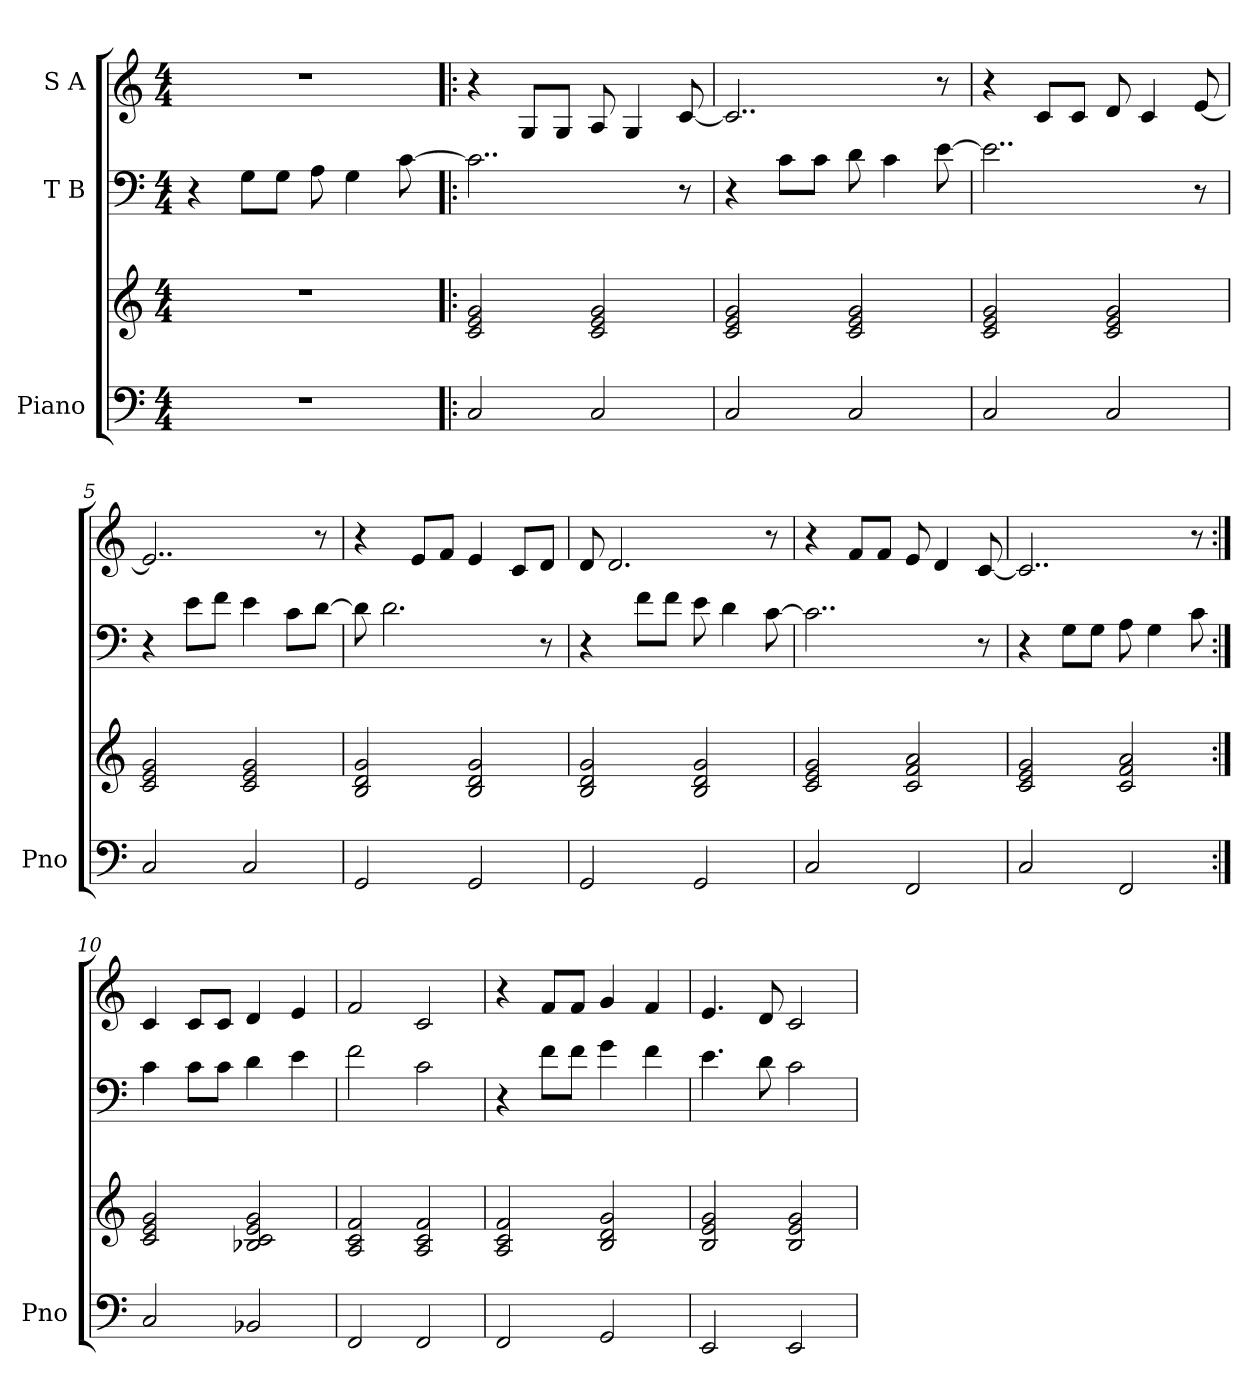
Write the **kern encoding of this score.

**kern	**kern	**kern	**kern
*part3	*part3	*part2	*part1
*staff4	*staff3	*staff2	*staff1
*I"Piano	*	*I"T B	*I"S A
*I'Pno	*	*	*
*clefF4	*clefG2	*clefF4	*clefG2
*k[]	*k[]	*k[]	*k[]
*M4/4	*M4/4	*M4/4	*M4/4
=1	=1	=1	=1
1r	1r	4r	1r
.	.	8G\L	.
.	.	8G\J	.
.	.	8A\	.
.	.	4G\	.
.	.	[8c\	.
=2!|:	=2!|:	=2!|:	=2!|:
2C/	2c/ 2e/ 2g/	2..c\]	4r
.	.	.	8G/L
.	.	.	8G/J
2C/	2c/ 2e/ 2g/	.	8A/
.	.	.	4G/
.	.	8r	[8c/
=3	=3	=3	=3
2C/	2c/ 2e/ 2g/	4r	2..c/]
.	.	8c\L	.
.	.	8c\J	.
2C/	2c/ 2e/ 2g/	8d\	.
.	.	4c\	.
.	.	[8e\	8r
=4	=4	=4	=4
2C/	2c/ 2e/ 2g/	2..e\]	4r
.	.	.	8c/L
.	.	.	8c/J
2C/	2c/ 2e/ 2g/	.	8d/
.	.	.	4c/
.	.	8r	[8e/
=5	=5	=5	=5
2C/	2c/ 2e/ 2g/	4r	2..e/]
.	.	8e\L	.
.	.	8f\J	.
2C/	2c/ 2e/ 2g/	4e\	.
.	.	8c\L	.
.	.	[8d\J	8r
!!LO:LB:g=z
=6	=6	=6	=6
2GG/	2B/ 2d/ 2g/	8d\]	4r
.	.	2.d\	.
.	.	.	8e/L
.	.	.	8f/J
2GG/	2B/ 2d/ 2g/	.	4e/
.	.	.	8c/L
.	.	8r	8d/J
=7	=7	=7	=7
2GG/	2B/ 2d/ 2g/	4r	8d/
.	.	.	2.d/
.	.	8f\L	.
.	.	8f\J	.
2GG/	2B/ 2d/ 2g/	8e\	.
.	.	4d\	.
.	.	[8c\	8r
=8	=8	=8	=8
2C/	2c/ 2e/ 2g/	2..c\]	4r
.	.	.	8f/L
.	.	.	8f/J
2FF/	2c/ 2f/ 2a/	.	8e/
.	.	.	4d/
.	.	8r	[8c/
=9	=9	=9	=9
2C/	2c/ 2e/ 2g/	4r	2..c/]
.	.	8G\L	.
.	.	8G\J	.
2FF/	2c/ 2f/ 2a/	8A\	.
.	.	4G\	.
.	.	8c\	8r
=10:|!	=10:|!	=10:|!	=10:|!
2C/	2c/ 2e/ 2g/	4c\	4c/
.	.	8c\L	8c/L
.	.	8c\J	8c/J
2BB-X/	2B-X/ 2c/ 2e/ 2g/	4d\	4d/
.	.	4e\	4e/
=11	=11	=11	=11
2FF/	2A/ 2c/ 2f/	2f\	2f/
2FF/	2A/ 2c/ 2f/	2c\	2c/
!!LO:LB:g=z
=12	=12	=12	=12
2FF/	2A/ 2c/ 2f/	4r	4r
.	.	8f\L	8f/L
.	.	8f\J	8f/J
2GG/	2B/ 2d/ 2g/	4g\	4g/
.	.	4f\	4f/
=13	=13	=13	=13
2EE/	2B/ 2e/ 2g/	4.e\	4.e/
.	.	8d\	8d/
2EE/	2B/ 2e/ 2g/	2c\	2c/
=	=	=	=
*-	*-	*-	*-
